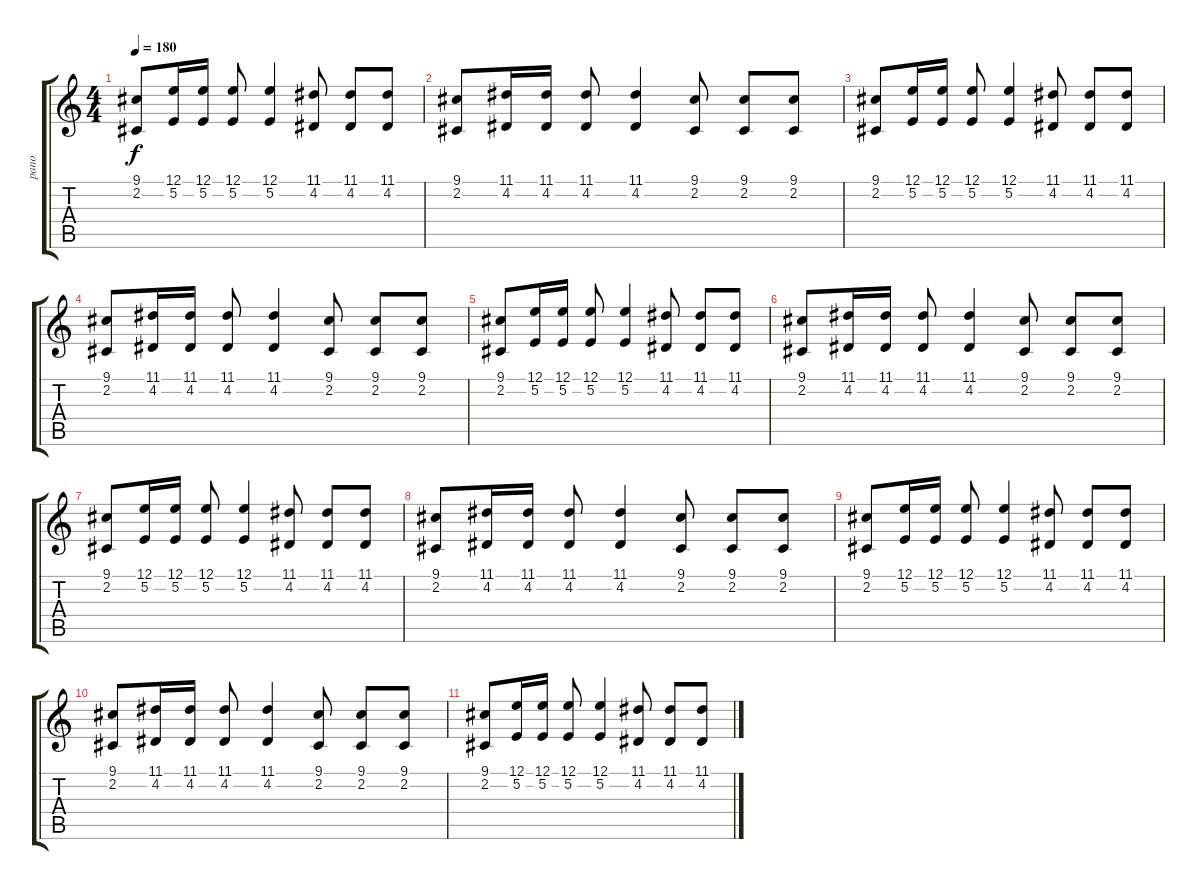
\track ("pano" "pano") {instrument brightacousticpiano}
\staff {score tabs}
\tuning (E4 B3 G3 D3 A2 E2) {hide}
\ts (4 4)
\tempo 180
\clef g2
\ks c
(9.1 2.2).8{dy f} (12.1 5.2).16 (12.1 5.2).16 (12.1 5.2).8 (12.1 5.2).4 (11.1 4.2).8 (11.1 4.2).8 (11.1 4.2).8 |
(9.1 2.2).8 (11.1 4.2).16 (11.1 4.2).16 (11.1 4.2).8 (11.1 4.2).4 (9.1 2.2).8 (9.1 2.2).8 (9.1 2.2).8 |
(9.1 2.2).8 (12.1 5.2).16 (12.1 5.2).16 (12.1 5.2).8 (12.1 5.2).4 (11.1 4.2).8 (11.1 4.2).8 (11.1 4.2).8 |
(9.1 2.2).8 (11.1 4.2).16 (11.1 4.2).16 (11.1 4.2).8 (11.1 4.2).4 (9.1 2.2).8 (9.1 2.2).8 (9.1 2.2).8 |
(9.1 2.2).8 (12.1 5.2).16 (12.1 5.2).16 (12.1 5.2).8 (12.1 5.2).4 (11.1 4.2).8 (11.1 4.2).8 (11.1 4.2).8 |
(9.1 2.2).8 (11.1 4.2).16 (11.1 4.2).16 (11.1 4.2).8 (11.1 4.2).4 (9.1 2.2).8 (9.1 2.2).8 (9.1 2.2).8 |
(9.1 2.2).8 (12.1 5.2).16 (12.1 5.2).16 (12.1 5.2).8 (12.1 5.2).4 (11.1 4.2).8 (11.1 4.2).8 (11.1 4.2).8 |
(9.1 2.2).8 (11.1 4.2).16 (11.1 4.2).16 (11.1 4.2).8 (11.1 4.2).4 (9.1 2.2).8 (9.1 2.2).8 (9.1 2.2).8 |
(9.1 2.2).8 (12.1 5.2).16 (12.1 5.2).16 (12.1 5.2).8 (12.1 5.2).4 (11.1 4.2).8 (11.1 4.2).8 (11.1 4.2).8 |
(9.1 2.2).8 (11.1 4.2).16 (11.1 4.2).16 (11.1 4.2).8 (11.1 4.2).4 (9.1 2.2).8 (9.1 2.2).8 (9.1 2.2).8 |
(9.1 2.2).8 (12.1 5.2).16 (12.1 5.2).16 (12.1 5.2).8 (12.1 5.2).4 (11.1 4.2).8 (11.1 4.2).8 (11.1 4.2).8
